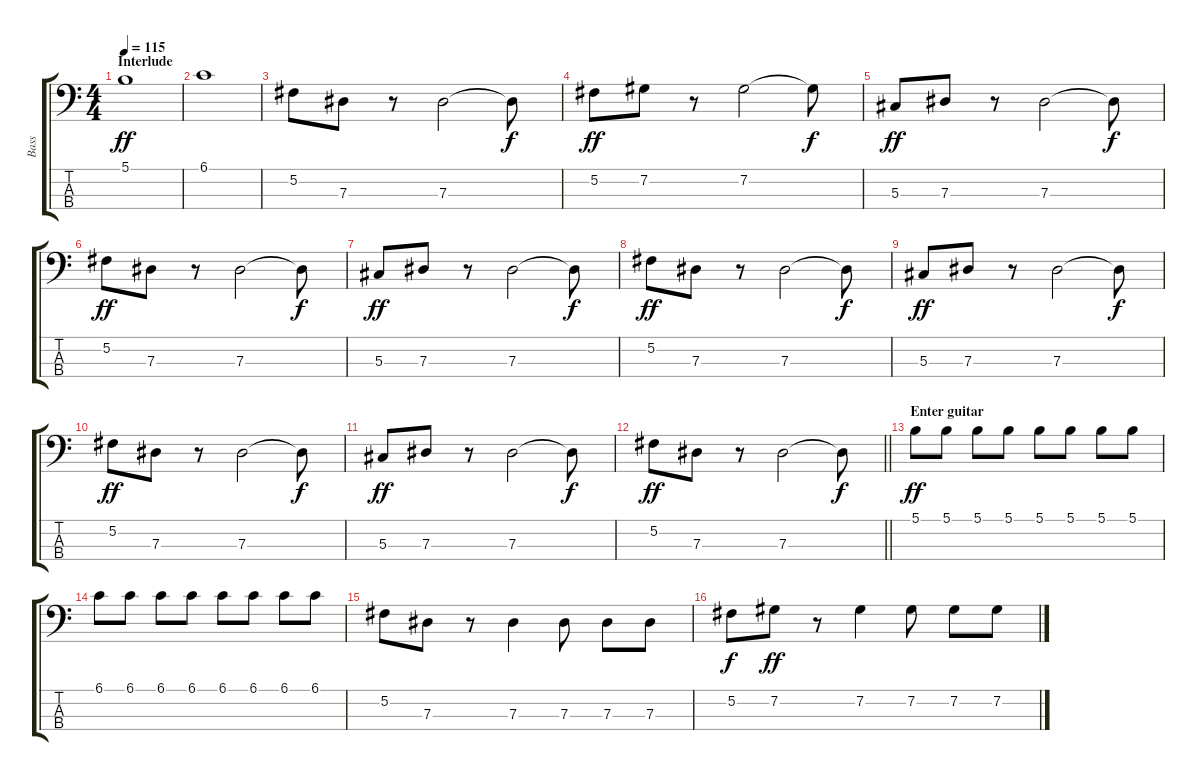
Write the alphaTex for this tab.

\track ("Bass" "Bass") {instrument electricbassfinger}
\staff {score tabs}
\tuning (Gb2 Db2 Ab1 Eb1) {hide}
\ts (4 4)
\section ("" "Interlude")
\tempo 115
\clef f4
\ks c
5.1.1{dy ff} |
6.1.1 |
5.2.8 7.3.8 r.8 7.3.2 7.3{t}.8{dy f} |
5.2.8{dy ff} 7.2.8 r.8 7.2.2 7.2{t}.8{dy f} |
5.3.8{dy ff} 7.3.8 r.8 7.3.2 7.3{t}.8{dy f} |
5.2.8{dy ff} 7.3.8 r.8 7.3.2 7.3{t}.8{dy f} |
5.3.8{dy ff} 7.3.8 r.8 7.3.2 7.3{t}.8{dy f} |
5.2.8{dy ff} 7.3.8 r.8 7.3.2 7.3{t}.8{dy f} |
5.3.8{dy ff} 7.3.8 r.8 7.3.2 7.3{t}.8{dy f} |
5.2.8{dy ff} 7.3.8 r.8 7.3.2 7.3{t}.8{dy f} |
5.3.8{dy ff} 7.3.8 r.8 7.3.2 7.3{t}.8{dy f} |
\barLineRight lightlight
5.2.8{dy ff} 7.3.8 r.8 7.3.2 7.3{t}.8{dy f} |
\section ("" "Enter guitar")
5.1.8{dy ff} 5.1.8 5.1.8 5.1.8 5.1.8 5.1.8 5.1.8 5.1.8 |
6.1.8 6.1.8 6.1.8 6.1.8 6.1.8 6.1.8 6.1.8 6.1.8 |
5.2.8 7.3.8 r.8 7.3.4 7.3.8 7.3.8 7.3.8 |
5.2.8{dy f} 7.2.8{dy ff} r.8 7.2.4 7.2.8 7.2.8 7.2.8
